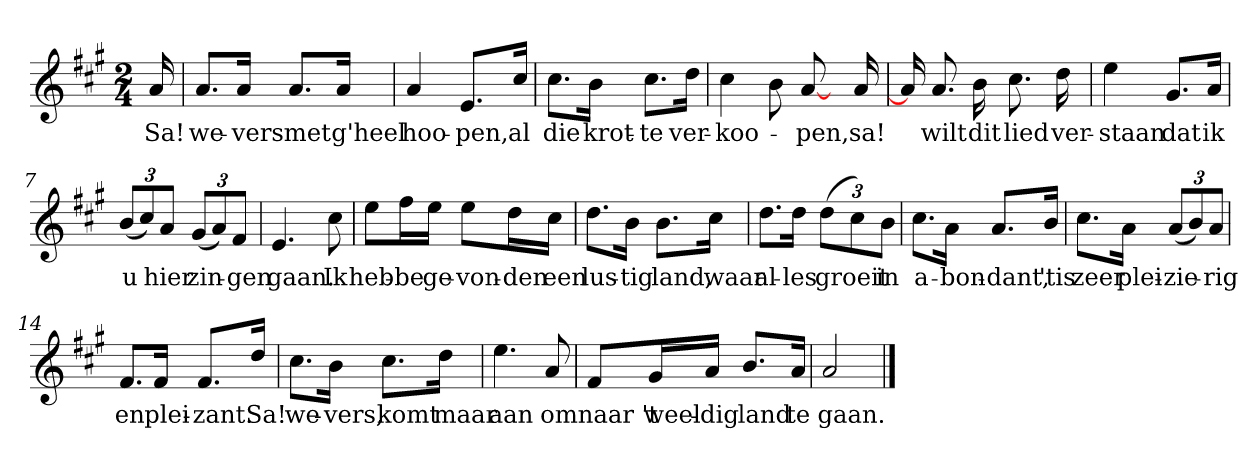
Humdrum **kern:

**kern	**text
*part1	*part1
*staff1	*staff1
*clefG2	*
*k[f#c#g#]	*
*A:	*
*M2/4	*
*MM120	*
=	=
16a	Sa!
=1	=1
8.a/L	we-
16a/Jk	-vers
8.a/L	met
16a/Jk	g'heel
=2	=2
4a	hoo-
8.e/L	-pen,
16cc#/Jk	al
=3	=3
8.cc#\L	die
16b\Jk	krot-
8.cc#\L	-te
16dd\Jk	ver-
=4	=4
4cc#	-koo-
8b	.
[8a	-pen,
16ryy	.
16a	sa!
=5	=5
16a]	.
8.a	wilt
16b	dit
8.cc#	lied
16dd	ver-
=6	=6
4ee	-staan
8.g#/L	dat
16a/Jk	ik
=7	=7
(12b/L	u
12cc#/)	.
12a/J	hier
(12g#/L	zin-
12a/)	.
12f#/J	-gen
=8	=8
4.e	gaan.
8cc#	Ik
=9	=9
8ee\L	heb-
16ff#\L	-be
16ee\JJ	ge-
8ee\L	-von-
16dd\L	-den
16cc#\JJ	een
=10	=10
8.dd\L	lus-
16b\Jk	-tig
8.b\L	land,
16cc#\Jk	waar
=11	=11
8.dd\L	al-
16dd\Jk	-les
(12dd\L	groeit
12cc#\)	.
12b\J	in
=12	=12
8.cc#\L	a-
16a\Jk	-bon-
8.a/L	-dant,
16b/Jk	'tis
=13	=13
8.cc#\L	zeer
16a\Jk	plei-
(12a/L	-zie-
12b/)	.
12a/J	-rig
=14	=14
8.f#/L	en
16f#/Jk	plei-
8.f#/L	-zant.
16dd/Jk	Sa!
=15	=15
8.cc#\L	we-
16b\Jk	-vers,
8.cc#\L	komt
16dd\Jk	maar
=16	=16
4.ee	aan
8a	om
=17	=17
8f#/L	naar 't
16g#/L	weel-
16a/JJ	-dig
8.b/L	land
16a/Jk	te
=18	=18
2a	gaan.
==	==
*-	*-
